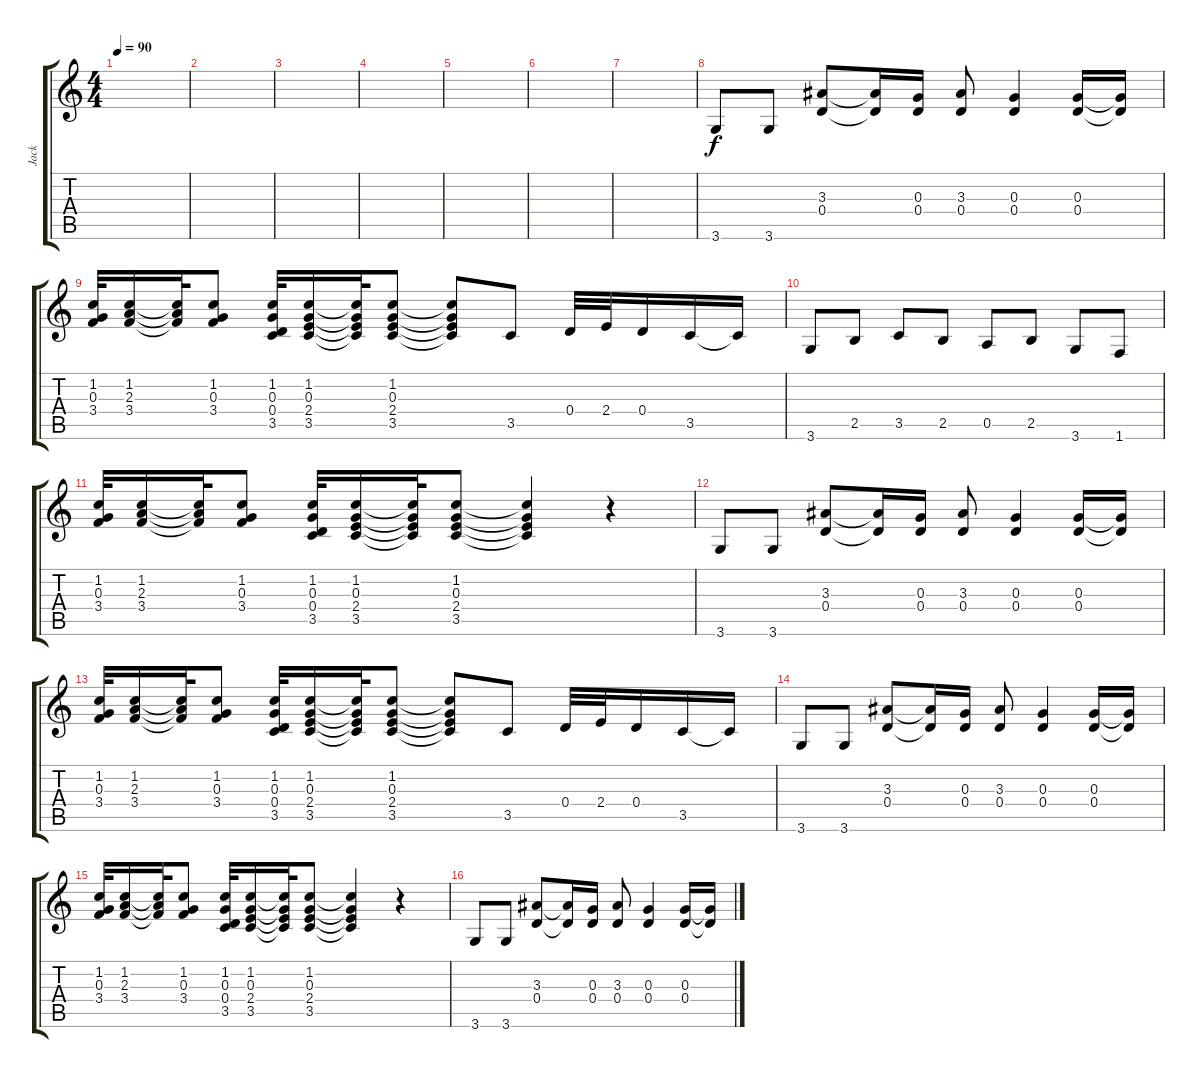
\track ("Jack" "Jack") {instrument acousticguitarnylon}
\staff {score tabs}
\tuning (E4 B3 G3 D3 A2 E2) {hide}
\ts (4 4)
\tempo 90
\clef g2
\ks c
|
|
|
|
|
|
|
3.6.8 3.6.8 (3.3 0.4).8 (3.3{t} 0.4{t}).16 (0.3 0.4).16 (3.3 0.4).8 (0.3 0.4).4 (0.3 0.4).16 (0.3{t} 0.4{t}).16 |
(1.2 0.3 3.4).32 (1.2 2.3 3.4).16 (1.2{t} 2.3{t} 3.4{t}).32 (1.2 0.3 3.4).8 (1.2 0.3 0.4 3.5).32 (1.2 0.3 2.4 3.5).16 (1.2{t} 0.3{t} 2.4{t} 3.5{t}).32 (1.2 0.3 2.4 3.5).8 (1.2{t} 0.3{t} 2.4{t} 3.5{t}).8 3.5.8 0.4.32 2.4.32 0.4.16 3.5.16 3.5{t}.16 |
3.6.8 2.5.8 3.5.8 2.5.8 0.5.8 2.5.8 3.6.8 1.6.8 |
(1.2 0.3 3.4).32 (1.2 2.3 3.4).16 (1.2{t} 2.3{t} 3.4{t}).32 (1.2 0.3 3.4).8 (1.2 0.3 0.4 3.5).32 (1.2 0.3 2.4 3.5).16 (1.2{t} 0.3{t} 2.4{t} 3.5{t}).32 (1.2 0.3 2.4 3.5).8 (1.2{t} 0.3{t} 2.4{t} 3.5{t}).4 r.4 |
3.6.8 3.6.8 (3.3 0.4).8 (3.3{t} 0.4{t}).16 (0.3 0.4).16 (3.3 0.4).8 (0.3 0.4).4 (0.3 0.4).16 (0.3{t} 0.4{t}).16 |
(1.2 0.3 3.4).32 (1.2 2.3 3.4).16 (1.2{t} 2.3{t} 3.4{t}).32 (1.2 0.3 3.4).8 (1.2 0.3 0.4 3.5).32 (1.2 0.3 2.4 3.5).16 (1.2{t} 0.3{t} 2.4{t} 3.5{t}).32 (1.2 0.3 2.4 3.5).8 (1.2{t} 0.3{t} 2.4{t} 3.5{t}).8 3.5.8 0.4.32 2.4.32 0.4.16 3.5.16 3.5{t}.16 |
3.6.8 3.6.8 (3.3 0.4).8 (3.3{t} 0.4{t}).16 (0.3 0.4).16 (3.3 0.4).8 (0.3 0.4).4 (0.3 0.4).16 (0.3{t} 0.4{t}).16 |
(1.2 0.3 3.4).32 (1.2 2.3 3.4).16 (1.2{t} 2.3{t} 3.4{t}).32 (1.2 0.3 3.4).8 (1.2 0.3 0.4 3.5).32 (1.2 0.3 2.4 3.5).16 (1.2{t} 0.3{t} 2.4{t} 3.5{t}).32 (1.2 0.3 2.4 3.5).8 (1.2{t} 0.3{t} 2.4{t} 3.5{t}).4 r.4 |
3.6.8 3.6.8 (3.3 0.4).8 (3.3{t} 0.4{t}).16 (0.3 0.4).16 (3.3 0.4).8 (0.3 0.4).4 (0.3 0.4).16 (0.3{t} 0.4{t}).16
